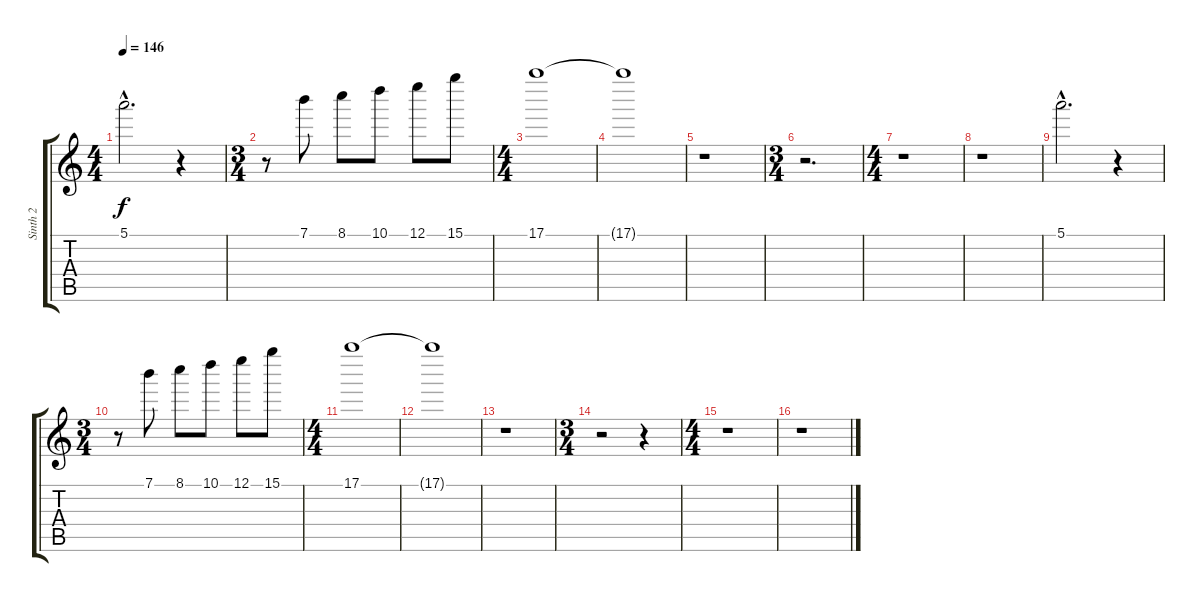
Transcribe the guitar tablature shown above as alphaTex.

\track ("Sinth 2" "Sinth 2") {instrument lead8bassandlead}
\staff {score tabs}
\tuning (E6 B3 G3 D3 A2 E2) {hide}
\ts (4 4)
\tempo 146
\clef g2
\ks c
5.1{hac}.2{d dy f} r.4 |
\ts (3 4)
r.8 7.1.8 8.1.8 10.1.8 12.1.8 15.1.8 |
\ts (4 4)
17.1.1 |
17.1{t}.1 |
r.1 |
\ts (3 4)
r.2{d} |
\ts (4 4)
r.1 |
r.1 |
5.1{hac}.2{d} r.4 |
\ts (3 4)
r.8 7.1.8 8.1.8 10.1.8 12.1.8 15.1.8 |
\ts (4 4)
17.1.1 |
17.1{t}.1 |
r.1 |
\ts (3 4)
r.2 r.4 |
\ts (4 4)
r.1 |
r.1
